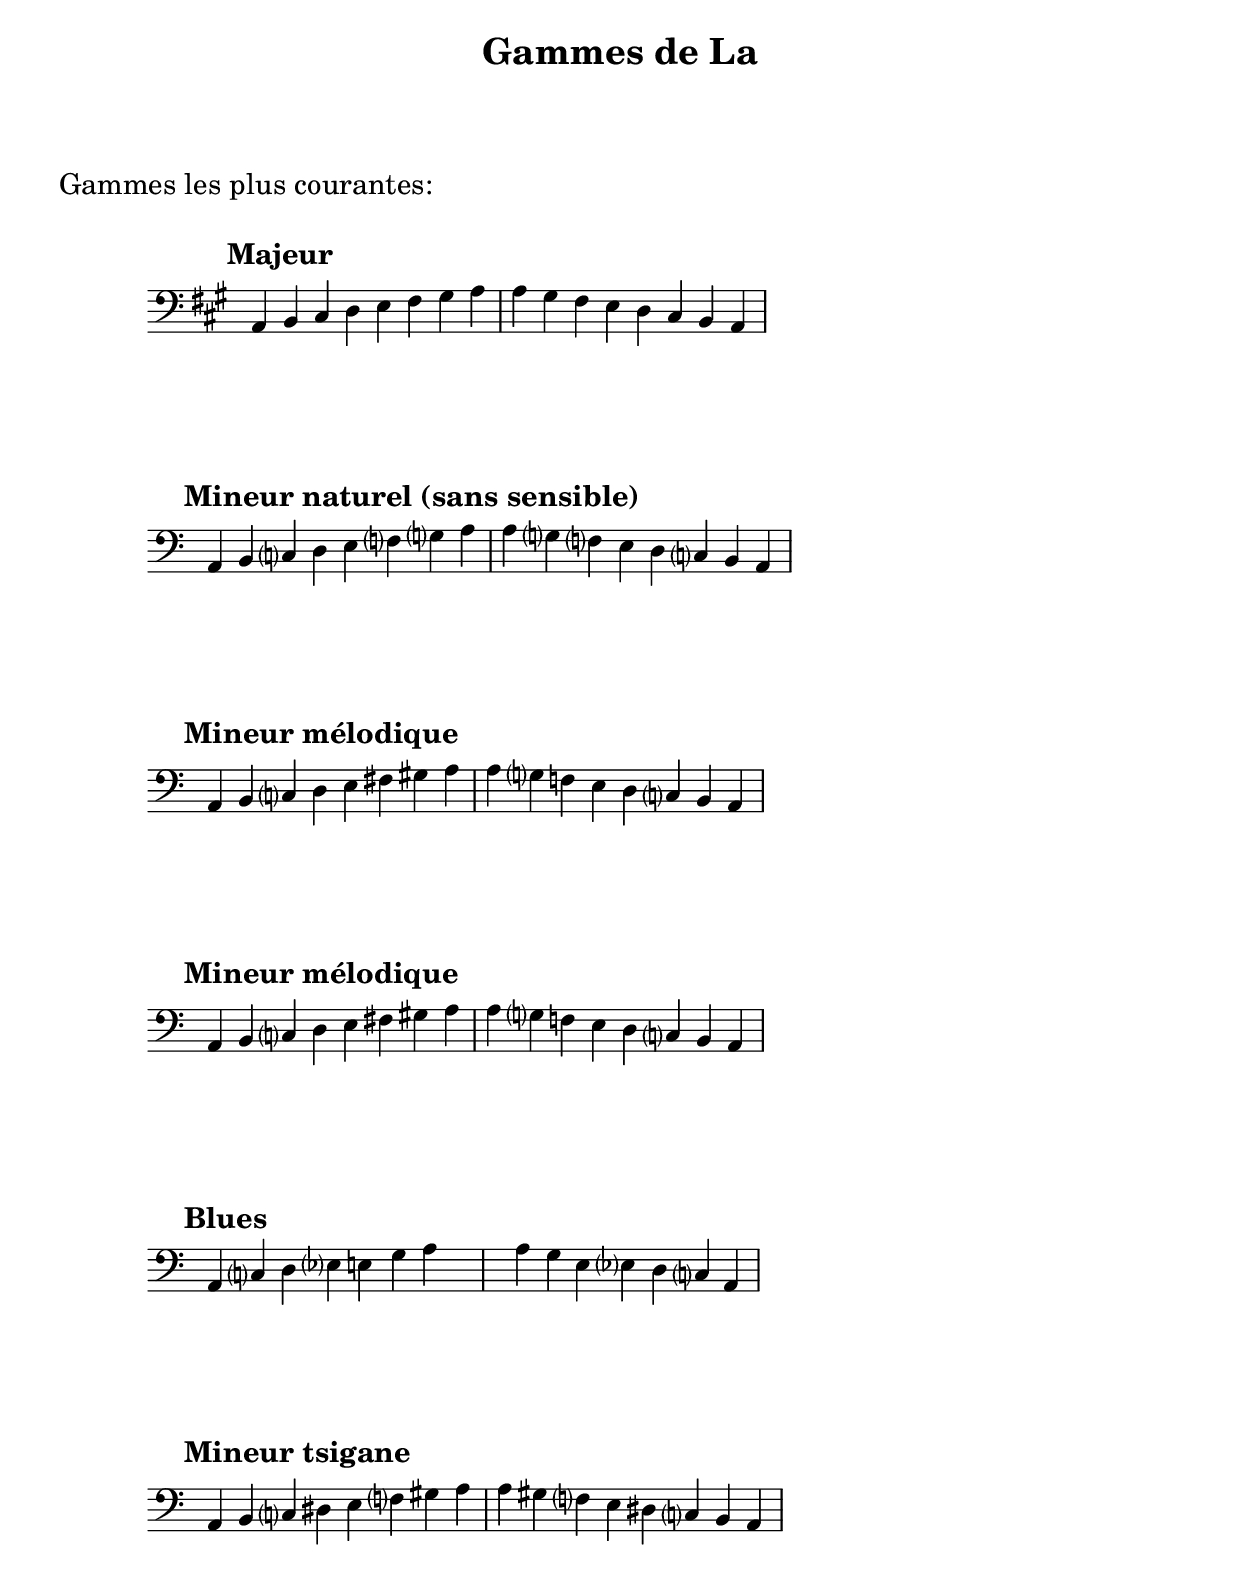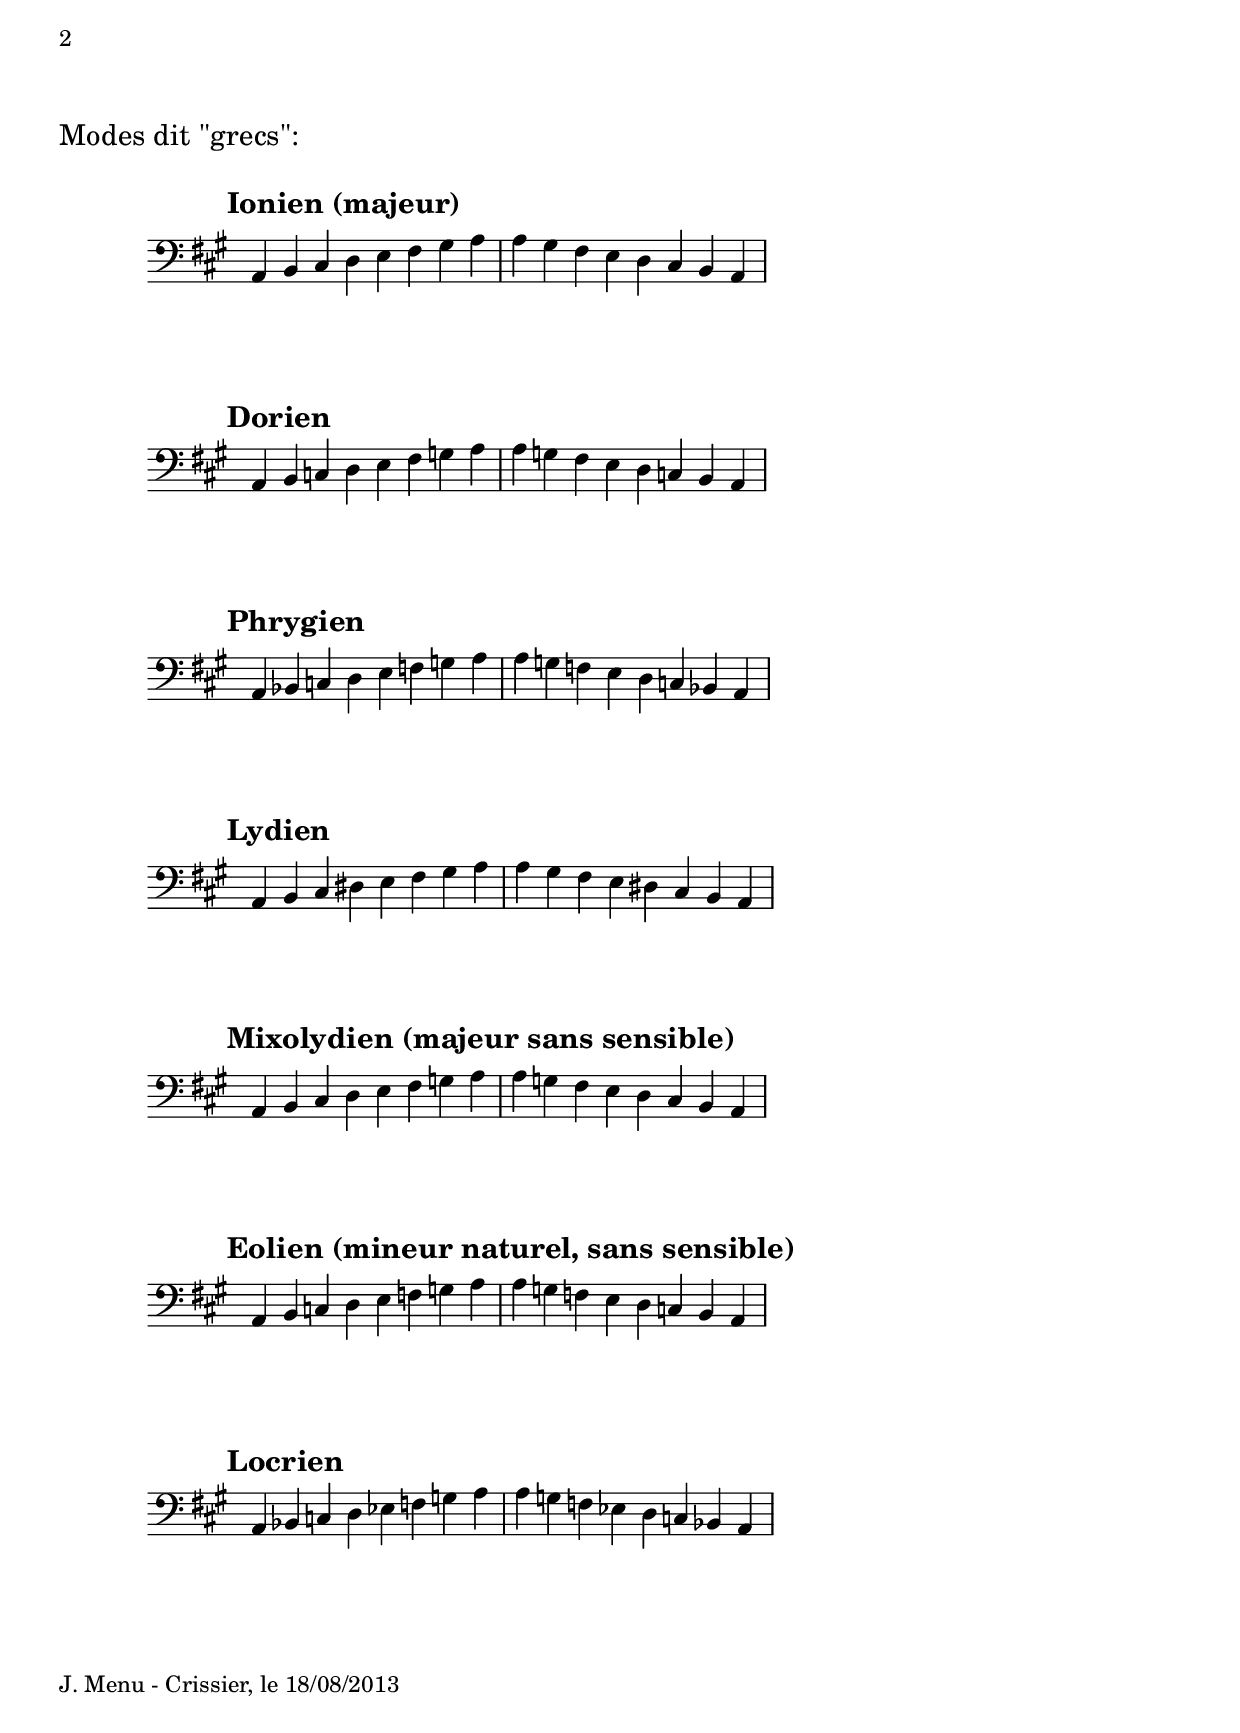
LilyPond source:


% -------------------------------------------------------------------------

\include "../CommonSettings.ly"


% -------------------------------------------------------------------------

\markup \vspace #2

\markup {\huge "Gammes les plus courantes:"}

\markup \vspace #1


% -------------------------------------------------------------------------
% Some usual scales
% -------------------------------------------------------------------------


aMajor = {
  \new Staff {
    \clef bass
    \key a \major
    \myStaffAndTimeSettings
    \myTempoMark #2.0 #"Majeur"
    \transpose c a 
    \relative c, {
      \CMajorScale
    }
  }
}


% -------------------------------------------------------------------------

aNaturalMinor = {
  \new Staff {
    \clef bass
    \key a \minor
    \myStaffAndTimeSettings
    \myTempoMark #2.0 #"Mineur naturel (sans sensible)"
    \transpose c a 
    \relative c, {
      \CNaturalMinorScale
    }
  }
}


% -------------------------------------------------------------------------

aHarmonicMinor = {
  \new Staff {
    \clef bass
      \key a \minor
    \myStaffAndTimeSettings
    \myTempoMark #2.0 #"Mineur harmonique"
    \transpose c a 
    \relative c, {
      \CHarmonicMinorScale
    }
  }
}


% -------------------------------------------------------------------------

aMelodicMinor = {
  \new Staff {
    \clef bass
    \key a \minor
    \myStaffAndTimeSettings
    \myTempoMark #2.0 #"Mineur mélodique"
    \transpose c a 
    \relative c, {
      \CMelodicMinorScale
    }
  }
}


% -------------------------------------------------------------------------

aDorianMinor = {
  \new Staff {
    \clef bass
    \key a \minor
    \myStaffAndTimeSettings
    \myTempoMark #2.0 #"Mineur dorien"
    \transpose c a 
    \relative c, {
      \CDorianMinorScale
    }
  }
}


% -------------------------------------------------------------------------

aPhrygianMinor = {
  \new Staff {
    \clef bass
    \key a \minor
    \myStaffAndTimeSettings
    \myTempoMark #2.0 #"Mineur phrygien"
    \transpose c a 
    \relative c, {
      \CPhrygianMinorScale
    }
  }
}


% -------------------------------------------------------------------------

aBlues = {
  \new Staff {
    \clef bass
    \key a \minor
    \myStaffAndTimeSettings
    \myTempoMark #2.0 #"Blues"
    \transpose c a 
    \relative c, {
      \CBluesScale
    }
  }
}


% -------------------------------------------------------------------------

aGypsyMinor = {
  \new Staff {
    \clef bass
    \key a \minor
    \myStaffAndTimeSettings
    \myTempoMark #2.0 #"Mineur tsigane"
    \transpose c a 
    \relative c, {
      \CGypsyScale
    }
  }
}


% -------------------------------------------------------------------------
% The so-called "greek" modes, built from the white keys of the piano
% -------------------------------------------------------------------------


aIonian = {
  \new Staff {
    \clef bass
    \key a \major
    \myStaffAndTimeSettings
    \myTempoMark #2.0 #"Ionien (majeur)"
    \transpose c a 
    \relative c, {
      \CIonianScale
    }
  }
}


aDorian = {
  \new Staff {
    \clef bass
    \key a \major
    \myStaffAndTimeSettings
    \myTempoMark #2.0 #"Dorien"
    \transpose d a 
    \relative c, {
      \DDorianScale
    }
  }
}


aPhrygian = {
  \new Staff {
    \clef bass
    \key a \major
    \myStaffAndTimeSettings
    \myTempoMark #2.0 #"Phrygien"
    \transpose e a 
    \relative c, {
      \EPhrygianScale
    }
  }
}


aLydian = {
  \new Staff {
    \clef bass
    \key a \major
    \myStaffAndTimeSettings
    \myTempoMark #2.0 #"Lydien"
    \transpose f a 
    \relative c, {
      \FLydianScale
    }
  }
}


aMixolydian = {
  \new Staff {
    \clef bass
    \key a \major
    \myStaffAndTimeSettings
    \myTempoMark #2.0 #"Mixolydien (majeur sans sensible)"
    \transpose g, a 
    \relative c, {
      \GMixolydianScale
    }
  }
}


aEolian = {
  \new Staff {
    \clef bass
    \key a \major
    \myStaffAndTimeSettings
    \myTempoMark #2.0 #"Eolien (mineur naturel, sans sensible)"
    \transpose a, a 
    \relative c, {
      \AEolianScale
    }
  }
}


aLocrian = {
  \new Staff {
    \clef bass
    \key a \major
    \myStaffAndTimeSettings
    \myTempoMark #2.0 #"Locrien"
    \transpose b, a 
    \relative c, {
      \BLocrianScale
    }
  }
}


% -------------------------------------------------------------------------

\header{
  title = "Gammes de La"
  subtitle = " "
}


% -------------------------------------------------------------------------

\score {
  \aMajor
}

\score {
  \aNaturalMinor
}

\score {
  \aMelodicMinor
}

\score {
  \aMelodicMinor
}

\score {
  \aBlues
}

\score {
  \aGypsyMinor
}


% -------------------------------------------------------------------------

\markup \vspace #2

\pageBreak

\markup \vspace #2

\markup {\huge "Modes dit \"grecs\":"}

\markup \vspace #1


% -------------------------------------------------------------------------

\score {
  \aIonian
}

\score {
  \aDorian
}

\score {
  \aPhrygian
}

\score {
  \aLydian
}

\score {
  \aMixolydian
}

\score {
  \aEolian
}

\score {
  \aLocrian
}


% -------------------------------------------------------------------------


\markup \vspace #2
\markup {J. Menu - Crissier, le 18/08/2013}
